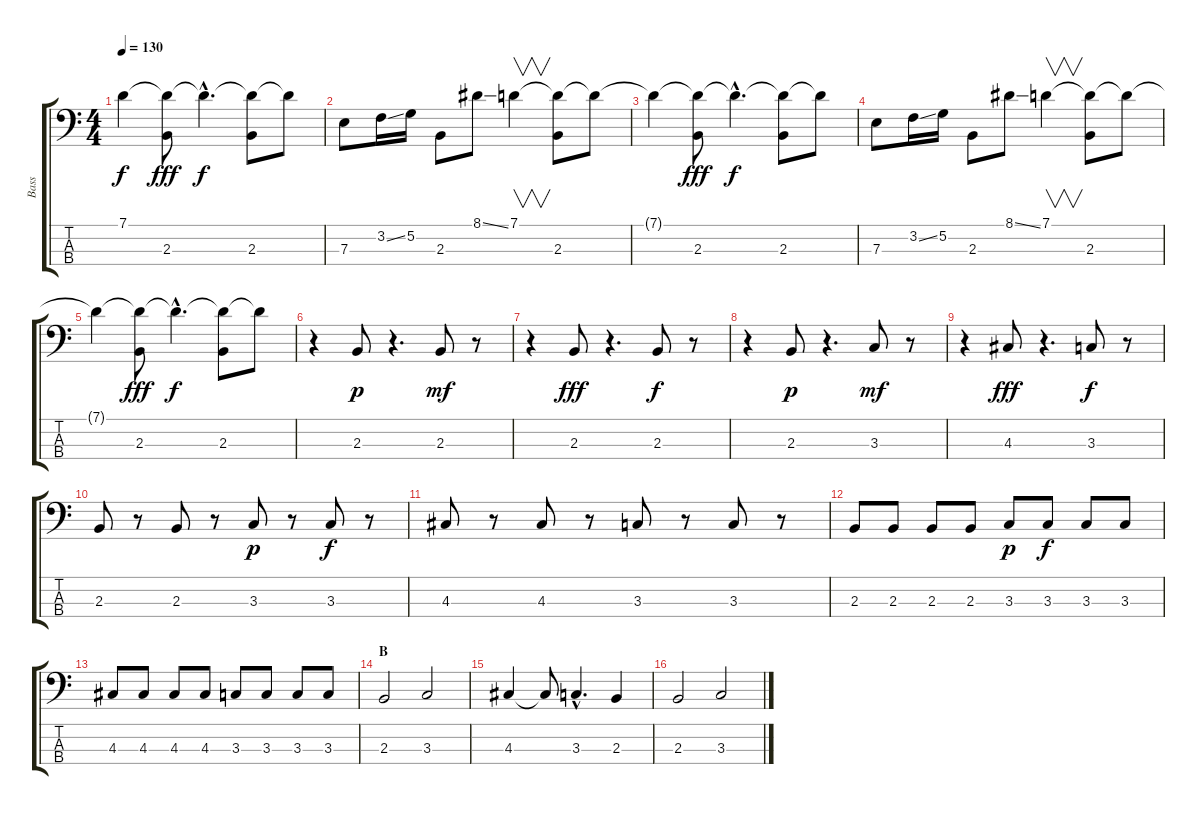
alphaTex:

\track ("Bass" "Bass") {instrument electricbassfinger}
\staff {score tabs}
\tuning (G2 D2 A1 E1) {hide}
\ts (4 4)
\tempo 130
\clef f4
\ks c
7.1{t}.4{dy f} (7.1{t} 2.3).8{dy fff} 7.1{hac t}.4{d dy f} (7.1{t} 2.3).8 7.1{t}.8 |
7.3.8 3.2{ss}.16 5.2.16 2.3.8 8.1{ss}.8 7.1.4{v} (7.1{t} 2.3).8 7.1{t}.8 |
7.1{t}.4 (7.1{t} 2.3).8{dy fff} 7.1{hac t}.4{d dy f} (7.1{t} 2.3).8 7.1{t}.8 |
7.3.8 3.2{ss}.16 5.2.16 2.3.8 8.1{ss}.8 7.1.4{v} (7.1{t} 2.3).8 7.1{t}.8 |
7.1{t}.4 (7.1{t} 2.3).8{dy fff} 7.1{hac t}.4{d dy f} (7.1{t} 2.3).8 7.1{t}.8 |
r.4 2.3.8{dy p} r.4{d} 2.3.8{dy mf} r.8 |
r.4 2.3.8{dy fff} r.4{d} 2.3.8{dy f} r.8 |
r.4{volume 10} 2.3.8{dy p} r.4{d} 3.3.8{dy mf} r.8 |
r.4 4.3.8{dy fff} r.4{d} 3.3.8{dy f} r.8 |
2.3.8 r.8 2.3.8{volume 12} r.8 3.3.8{dy p} r.8 3.3.8{dy f} r.8 |
4.3.8 r.8 4.3.8 r.8 3.3.8 r.8 3.3.8 r.8 |
2.3.8 2.3.8 2.3.8{volume 16} 2.3.8 3.3.8{dy p} 3.3.8{dy f} 3.3.8 3.3.8 |
4.3.8 4.3.8 4.3.8 4.3.8 3.3.8 3.3.8 3.3.8 3.3.8 |
\section ("" "B")
2.3.2 3.3.2 |
4.3.4 4.3{t}.8 3.3{hac}.4{d} 2.3.4 |
2.3.2 3.3.2
